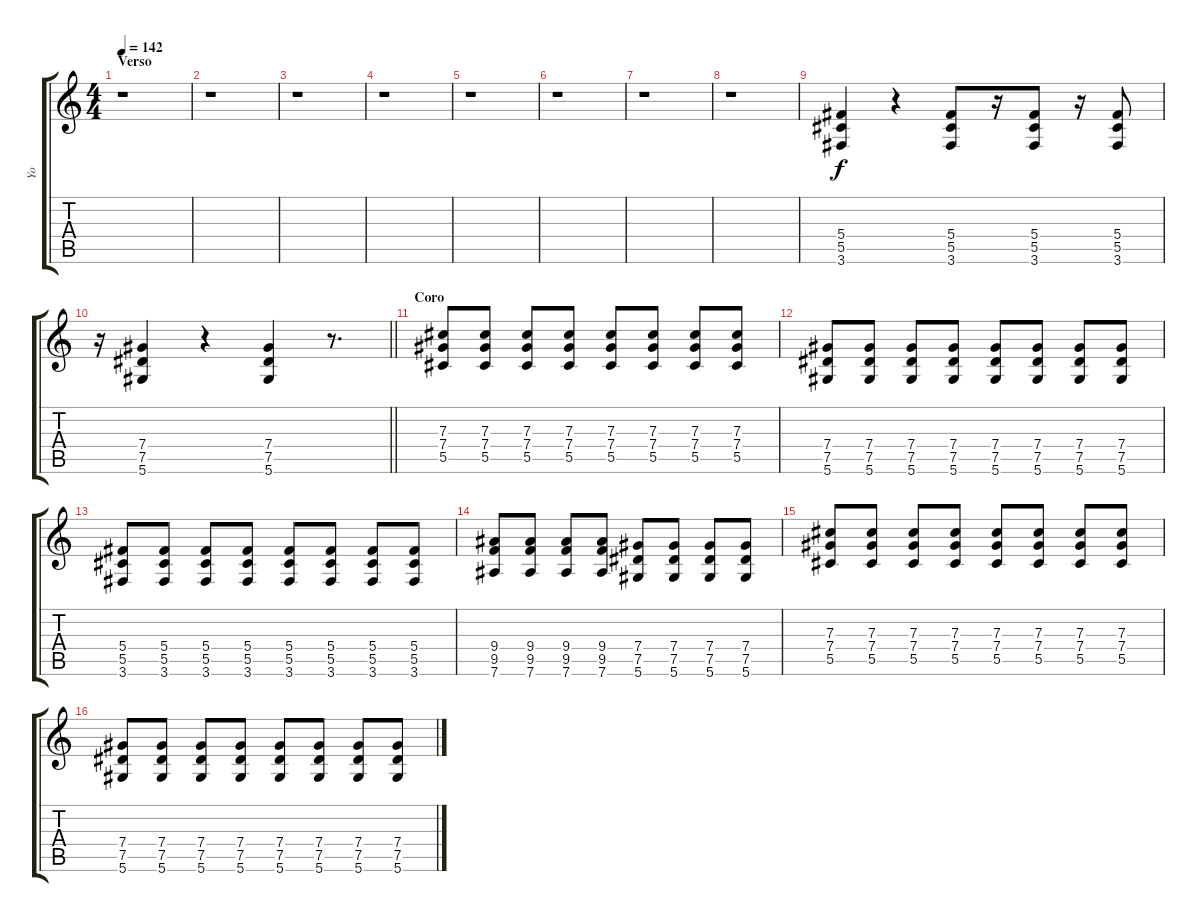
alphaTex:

\track ("Yo" "Yo") {instrument distortionguitar}
\staff {score tabs}
\tuning (Eb4 Bb3 Gb3 Db3 Ab2 Eb2) {hide}
\ts (4 4)
\section ("" "Verso")
\tempo 142
\clef g2
\ks c
r.1{dy f} |
r.1 |
r.1 |
r.1 |
r.1 |
r.1 |
r.1 |
r.1 |
(5.4 5.5 3.6).4 r.4 (5.4 5.5 3.6).8 r.16 (5.4 5.5 3.6).8 r.16 (5.4 5.5 3.6).8 |
\barLineRight lightlight
r.16 (7.4 7.5 5.6).4 r.4 (7.4 7.5 5.6).4 r.8{d} |
\section ("" "Coro")
(7.3 7.4 5.5).8 (7.3 7.4 5.5).8 (7.3 7.4 5.5).8 (7.3 7.4 5.5).8 (7.3 7.4 5.5).8 (7.3 7.4 5.5).8 (7.3 7.4 5.5).8 (7.3 7.4 5.5).8 |
(7.4 7.5 5.6).8 (7.4 7.5 5.6).8 (7.4 7.5 5.6).8 (7.4 7.5 5.6).8 (7.4 7.5 5.6).8 (7.4 7.5 5.6).8 (7.4 7.5 5.6).8 (7.4 7.5 5.6).8 |
(5.4 5.5 3.6).8 (5.4 5.5 3.6).8 (5.4 5.5 3.6).8 (5.4 5.5 3.6).8 (5.4 5.5 3.6).8 (5.4 5.5 3.6).8 (5.4 5.5 3.6).8 (5.4 5.5 3.6).8 |
(9.4 9.5 7.6).8 (9.4 9.5 7.6).8 (9.4 9.5 7.6).8 (9.4 9.5 7.6).8 (7.4 7.5 5.6).8 (7.4 7.5 5.6).8 (7.4 7.5 5.6).8 (7.4 7.5 5.6).8 |
(7.3 7.4 5.5).8 (7.3 7.4 5.5).8 (7.3 7.4 5.5).8 (7.3 7.4 5.5).8 (7.3 7.4 5.5).8 (7.3 7.4 5.5).8 (7.3 7.4 5.5).8 (7.3 7.4 5.5).8 |
(7.4 7.5 5.6).8 (7.4 7.5 5.6).8 (7.4 7.5 5.6).8 (7.4 7.5 5.6).8 (7.4 7.5 5.6).8 (7.4 7.5 5.6).8 (7.4 7.5 5.6).8 (7.4 7.5 5.6).8
